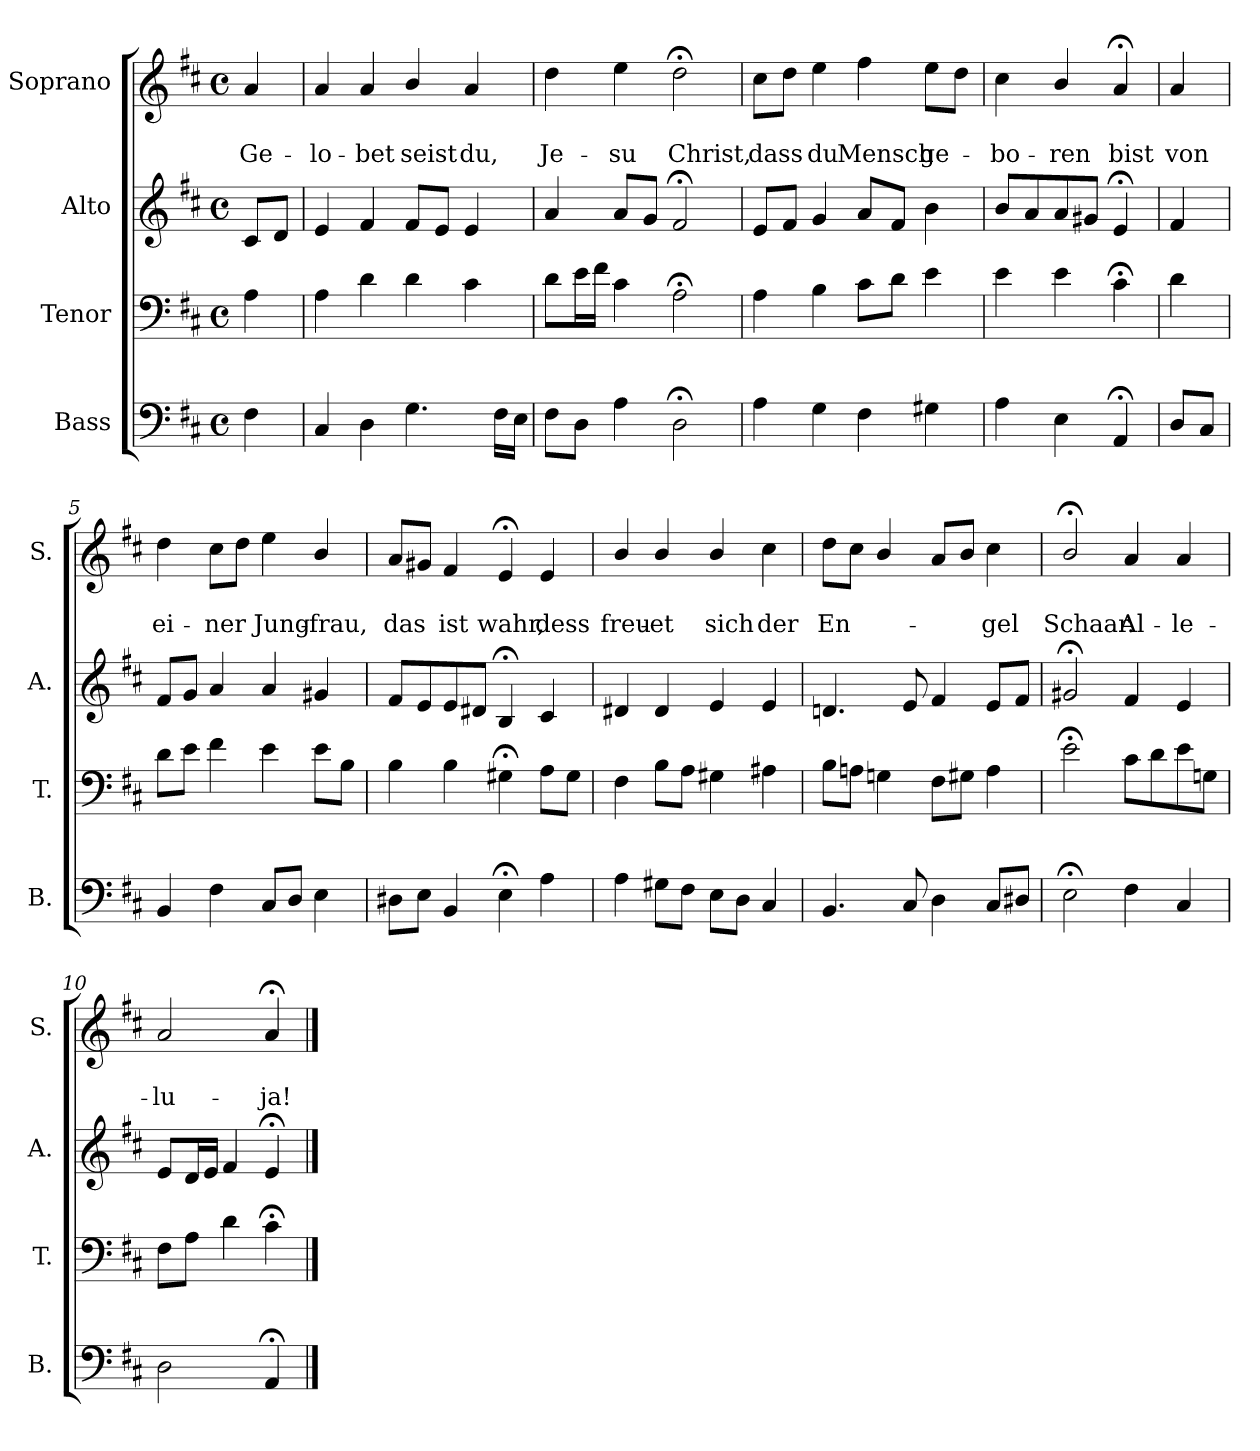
**kern	**kern	**kern	**kern	**text	**text
*part4	*part3	*part2	*part1	*part1	*part1
*staff4	*staff3	*staff2	*staff1	*staff1	*staff1
*I"Bass	*I"Tenor	*I"Alto	*I"Soprano	*	*
*I'B.	*I'T.	*I'A.	*I'S.	*	*
*clefF4	*clefF4	*clefG2	*clefG2	*	*
*k[f#c#]	*k[f#c#]	*k[f#c#]	*k[f#c#]	*	*
*D:	*D:	*D:	*b:	*	*
*M4/4	*M4/4	*M4/4	*M4/4	*	*
*met(c)	*met(c)	*met(c)	*met(c)	*	*
=	=	=	=	=	=
4F#\	4A\	8c#/L	4a/	.	Ge-
.	.	8d/J	.	.	.
=1	=1	=1	=1	=1	=1
4C#/	4A\	4e/	4a/	.	-lo-
4D\	4d\	4f#/	4a/	.	-bet
4.G\	4d\	8f#/L	4b/	.	seist
.	.	8e/J	.	.	.
.	4c#\	4e/	4a/	.	du,
16F#\LL	.	.	.	.	.
16E\JJ	.	.	.	.	.
=2	=2	=2	=2	=2	=2
8F#\L	8d\L	4a/	4dd\	.	Je-
8D\J	16e\L	.	.	.	.
.	16f#\JJ	.	.	.	.
4A\	4c#\	8a/L	4ee\	.	-su
.	.	8g/J	.	.	.
2D;<\	2A;<\	2f#;</	2dd;<\	.	Christ,
=3	=3	=3	=3	=3	=3
4A\	4A\	8e/L	8cc#\L	.	dass
.	.	8f#/J	8dd\J	.	.
4G\	4B\	4g/	4ee\	.	du
4F#\	8c#\L	8a/L	4ff#\	.	Mensch
.	8d\J	8f#/J	.	.	.
4G#X\	4e\	4b\	8ee\L	.	ge-
.	.	.	8dd\J	.	.
=4	=4	=4	=4	=4	=4
4A\	4e\	8b/L	4cc#\	.	-bo-
.	.	8a/	.	.	.
4E\	4e\	8a/	4b/	.	-ren
.	.	8g#X/J	.	.	.
4AA;</	4c#;<\	4e;</	4a;</	.	bist
!!LO:LB:g=z
=4a	=4a	=4a	=4a	=4a	=4a
8D/L	4d\	4f#/	4a/	.	von
8C#/J	.	.	.	.	.
=5	=5	=5	=5	=5	=5
4BB/	8d\L	8f#/L	4dd\	.	ei-
.	8e\J	8g/J	.	.	.
4F#\	4f#\	4a/	8cc#\L	.	-ner
.	.	.	8dd\J	.	.
8C#/L	4e\	4a/	4ee\	.	Jung-
8D/J	.	.	.	.	.
4E\	8e\L	4g#X/	4b/	.	-frau,
.	8B\J	.	.	.	.
=6	=6	=6	=6	=6	=6
8D#X\L	4B\	8f#/L	8a/L	.	das
8E\J	.	8e/	8g#X/J	.	.
4BB/	4B\	8e/	4f#/	.	ist
.	.	8d#X/J	.	.	.
4E;<\	4G#X;<\	4B;</	4e;</	.	wahr,
4A\	8A\L	4c#/	4e/	.	dess
.	8G#\J	.	.	.	.
=7	=7	=7	=7	=7	=7
4A\	4F#\	4d#X/	4b/	.	freu-
8G#X\L	8B\L	4d#/	4b/	.	-et
8F#\J	8A\J	.	.	.	.
8E\L	4G#X\	4e/	4b/	.	sich
8D\J	.	.	.	.	.
4C#/	4A#X\	4e/	4cc#\	.	der
!!LO:PB:g=z
=8	=8	=8	=8	=8	=8
4.BB/	8B\L	4.dn/	8dd\L	.	En-
.	8An\J	.	8cc#\J	.	.
.	4Gn\	.	4b/	.	.
8C#/	.	8e/	.	.	.
4D\	8F#\L	4f#/	8a/L	.	.
.	8G#X\J	.	8b/J	.	.
8C#/L	4A\	8e/L	4cc#\	.	-gel
8D#X/J	.	8f#/J	.	.	.
=9	=9	=9	=9	=9	=9
2E;<\	2e;<\	2g#X;</	2b;</	.	Schaar.
4F#\	8c#\L	4f#/	4a/	.	Al-
.	8d\	.	.	.	.
4C#/	8e\	4e/	4a/	.	-le-
.	8Gn\J	.	.	.	.
=10	=10	=10	=10	=10	=10
2D\	8F#\L	8e/L	2a/	.	-lu-
.	8A\J	16d/L	.	.	.
.	.	16e/JJ	.	.	.
.	4d\	4f#/	.	.	.
4AA;</	4c#;<\	4e;</	4a;</	.	-ja!
==	==	==	==	==	==
*-	*-	*-	*-	*-	*-
